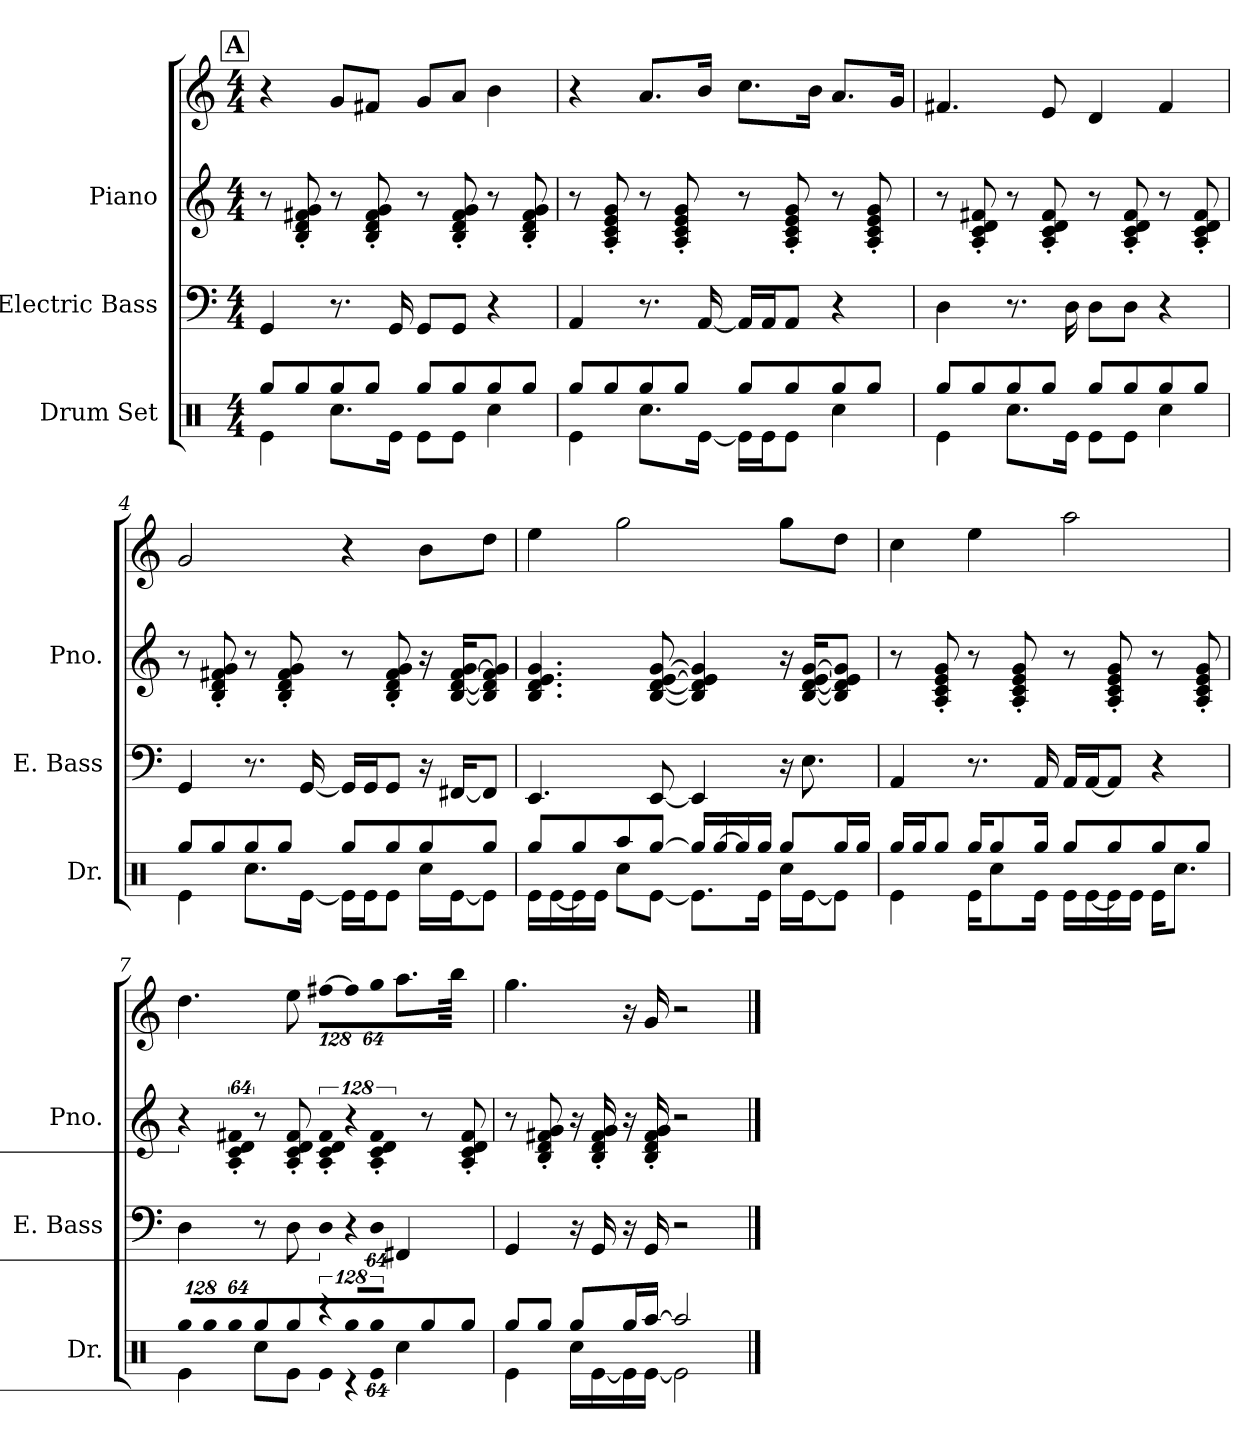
**kern	**kern	**kern	**kern
*part4	*part3	*part2	*part1
*staff4	*staff3	*staff2	*staff1
*I"Drum Set	*I"Electric Bass	*I"Piano	*
*I'Dr.	*I'E. Bass	*I'Pno.	*
!!LO:PB:g=z
*clefX	*clefF4	*clefG2	*clefG2
*	*ITrd7c12	*	*
*k[]	*k[]	*k[]	*k[]
*C:	*C:	*C:	*C:
*M4/4	*M4/4	*M4/4	*M4/4
*MM60	*MM60	*MM60	*MM60
!!LO:REH:place=s1:B:color=#000000:enc=box:fs=17.1407:t=A
=1	=1	=1	=1
*^	*	*	*
8Rggi/L	4Rei\	4GGGi/	8r	4r
8Rggi/	.	.	8Bi/' 8di' 8f#Xi' 8gi'	.
8Rggi/	8.Rcci\L	8.r	8r	8gi/L
8Rggi/J	.	.	8Bi/' 8di' 8f#i' 8gi'	8f#Xi/J
.	16Rei\Jk	16GGGi/	.	.
8Rggi/L	8Rei\L	8GGGi/L	8r	8gi/L
8Rggi/	8Rei\J	8GGGi/J	8Bi/' 8di' 8f#i' 8gi'	8ai/J
8Rggi/	4Rcci\	4r	8r	4bi\
8Rggi/J	.	.	8Bi/' 8di' 8f#i' 8gi'	.
=2	=2	=2	=2	=2
8Rggi/L	4Rei\	4AAAi/	8r	4r
8Rggi/	.	.	8Ai/' 8ci' 8ei' 8gi'	.
8Rggi/	8.Rcci\L	8.r	8r	8.ai/L
8Rggi/J	.	.	8Ai/' 8ci' 8ei' 8gi'	.
.	[<16Rei\Jk	[<16AAAi/	.	16bi/Jk
8Rggi/L	16Rei\LL]	16AAAi/LL]	8r	8.cci\L
.	16Rei\J	16AAAi/J	.	.
8Rggi/	8Rei\J	8AAAi/J	8Ai/' 8ci' 8ei' 8gi'	.
.	.	.	.	16bi\Jk
8Rggi/	4Rcci\	4r	8r	8.ai/L
8Rggi/J	.	.	8Ai/' 8ci' 8ei' 8gi'	.
.	.	.	.	16gi/Jk
=3	=3	=3	=3	=3
8Rggi/L	4Rei\	4DDi\	8r	4.f#Xi/
8Rggi/	.	.	8Ai/' 8ci' 8di' 8f#Xi'	.
8Rggi/	8.Rcci\L	8.r	8r	.
8Rggi/J	.	.	8Ai/' 8ci' 8di' 8f#i'	8ei/
.	16Rei\Jk	16DDi\	.	.
8Rggi/L	8Rei\L	8DDi\L	8r	4di/
8Rggi/	8Rei\J	8DDi\J	8Ai/' 8ci' 8di' 8f#i'	.
8Rggi/	4Rcci\	4r	8r	4f#i/
8Rggi/J	.	.	8Ai/' 8ci' 8di' 8f#i'	.
=4	=4	=4	=4	=4
8Rggi/L	4Rei\	4GGGi/	8r	2gi/
8Rggi/	.	.	8Bi/' 8di' 8f#Xi' 8gi'	.
8Rggi/	8.Rcci\L	8.r	8r	.
8Rggi/J	.	.	8Bi/' 8di' 8f#i' 8gi'	.
.	[<16Rei\Jk	[<16GGGi/	.	.
8Rggi/L	16Rei\LL]	16GGGi/LL]	8r	4r
.	16Rei\J	16GGGi/J	.	.
8Rggi/	8Rei\J	8GGGi/J	8Bi/' 8di' 8f#i' 8gi'	.
8Rggi/	16Rcci\LL	16r	16r	8bi\L
.	[<16Rei\J	[<16FFF#Xi/KL	[<16Bi/ [<16di [<16f#i [>16giKL	.
8Rggi/J	8Rei\J]	8FFF#i/J]	8Bi/] 8di] 8f#i] 8gi]J	8ddi\J
!!LO:LB:g=z
=5	=5	=5	=5	=5
8Rggi/L	16Rei\LL	4.EEEi/	4.Bi/ 4.di 4.ei 4.gi	4eei\
.	[<16Rei\	.	.	.
8Rggi/	16Rei\]	.	.	.
.	16Rei\JJ	.	.	.
8Raai/	8Rcci\L	.	.	2ggi\
[>8Rggi/J	[<8Rei\J	[<8EEEi/	[<8Bi/ [<8di [>8ei [>8gi	.
16Rggi/LL]	8.Rei\L]	4EEEi/]	4Bi/] 4di] 4ei] 4gi]	.
[>16Rggi/	.	.	.	.
16Rggi/]	.	.	.	.
16Rggi/JJ	16Rei\Jk	.	.	.
8Rggi/L	16Rcci\LL	16r	16r	8ggi\L
.	[<16Rei\J	8.EEi\	[<16Bi/ [<16di [>16ei [>16giKL	.
16Rggi/L	8Rei\J]	.	8Bi/] 8di] 8ei] 8gi]J	8ddi\J
16Rggi/JJ	.	.	.	.
=6	=6	=6	=6	=6
16Rggi/LL	4Rei\	4AAAi/	8r	4cci\
16Rggi/J	.	.	.	.
8Rggi/J	.	.	8Ai/' 8ci' 8ei' 8gi'	.
16Rggi/KL	16Rei\KL	8.r	8r	4eei\
8Rggi/	8Rcci\	.	.	.
.	.	.	8Ai/' 8ci' 8ei' 8gi'	.
16Rggi/Jk	16Rei\Jk	16AAAi/	.	.
8Rggi/L	16Rei\LL	16AAAi/LL	8r	2aai\
.	[<16Rei\	[<16AAAi/J	.	.
8Rggi/	16Rei\]	8AAAi/J]	8Ai/' 8ci' 8ei' 8gi'	.
.	16Rei\JJ	.	.	.
8Rggi/	16Rei\KL	4r	8r	.
.	8.Rcci\J	.	.	.
8Rggi/J	.	.	8Ai/' 8ci' 8ei' 8gi'	.
=7	=7	=7	=7	=7
*Xbrackettup	*	*	*	*
!LO:N:vis=8	!	!	!LO:N:vis=4	!
1024%85Rggi/L	4Rei\	4DDi\	512%85r	4.ddi\
!LO:N:vis=8	!	!	!	!
1024%85Rggi/	.	.	.	.
!LO:N:vis=8	!	!	!LO:N:vis=8	!
512%43Rggi/J	.	.	512%43Ai/' 512%43ci' 512%43di' 512%43f#Xi'	.
8Rggi/L	8Rcci\L	8r	8r	.
8Rggi/J	8Rei\J	8DDi\	8Ai/' 8ci' 8di' 8f#i'	8eei\
*brackettup	*	*	*	*
!LO:N:vis=8	!LO:N:vis=8	!LO:N:vis=8	!LO:N:vis=8	!
*	*	*	*	*Xbrackettup
!	!	!	!	!LO:N:vis=8
1024%85r	1024%85Rei\	1024%85DDi\	1024%85Ai/' 1024%85ci' 1024%85di' 1024%85f#i'	[>1024%85ff#Xi\L
!LO:N:vis=8	!LO:N:vis=8	!LO:N:vis=8	!LO:N:vis=8	!LO:N:vis=8
1024%85Rggi/L	1024%85r	1024%85r	1024%85r	1024%85ff#i\]
!LO:N:vis=8	!LO:N:vis=8	!LO:N:vis=8	!LO:N:vis=8	!LO:N:vis=8
512%43Rggi/J	512%43Rei\	512%43DDi\	512%43Ai/' 512%43ci' 512%43di' 512%43f#i'	512%43ggi\J
8Rggi/L	4Rcci\	4FFF#Xi/	8r	8.aai\L
8Rggi/J	.	.	8Ai/' 8ci' 8di' 8f#i'	.
.	.	.	.	16bbi\Jk
=8	=8	=8	=8	=8
8Rggi/L	4Rei\	4GGGi/	8r	4.ggi\
8Rggi/J	.	.	8Bi/' 8di' 8f#Xi' 8gi'	.
8Rggi/L	16Rcci\LL	16r	16r	.
.	[<16Rei\	16GGGi/	16Bi/' 16di' 16f#i' 16gi'	.
16Rggi/L	16Rei\]	16r	16r	16r
[>16Raai/JJ	[<16Rei\JJ	16GGGi/	16Bi/' 16di' 16f#i' 16gi'	16gi/
2Raai/]	2Rei\]	2r	2r	2r
*v	*v	*	*	*
==	==	==	==
*-	*-	*-	*-
